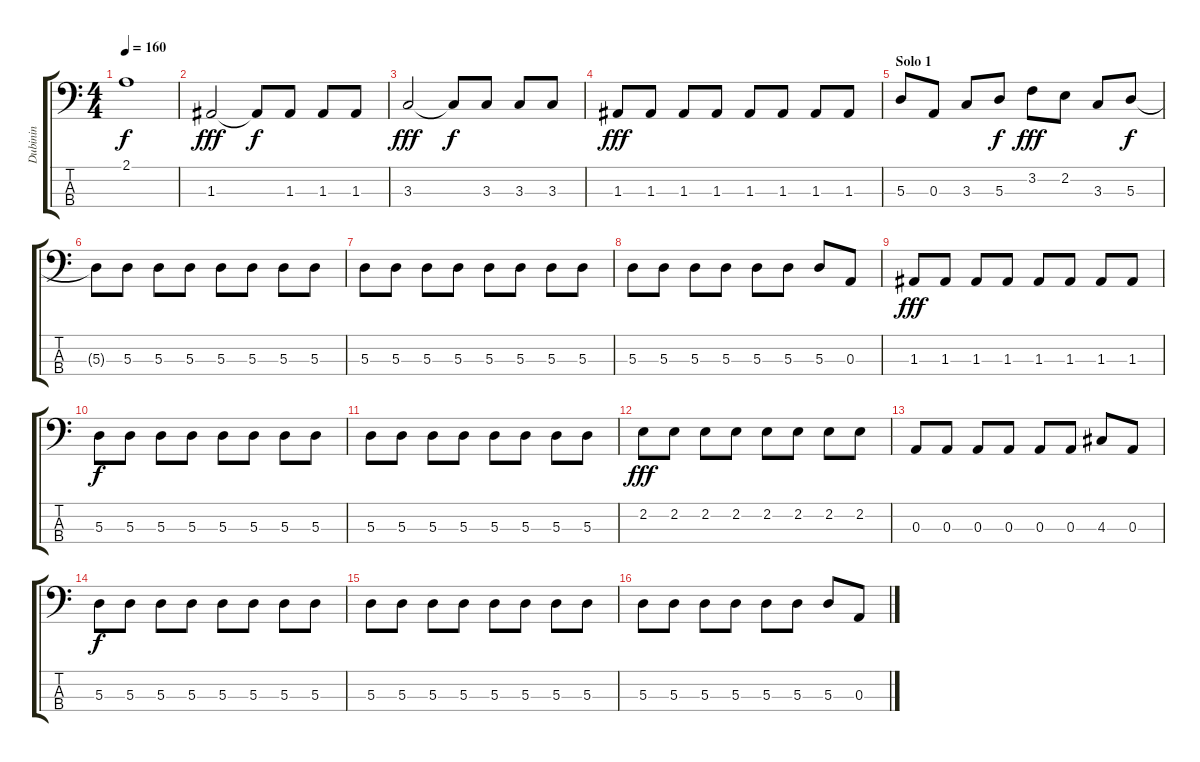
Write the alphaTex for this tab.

\track ("Dubinin" "Dubinin") {instrument electricbassfinger}
\staff {score tabs}
\tuning (G2 D2 A1 E1) {hide}
\ts (4 4)
\tempo 160
\clef f4
\ks c
2.1{t}.1{dy f} |
1.3.2{dy fff} 1.3{t}.8{dy f} 1.3.8 1.3.8 1.3.8 |
3.3.2{dy fff} 3.3{t}.8{dy f} 3.3.8 3.3.8 3.3.8 |
1.3.8{dy fff} 1.3.8 1.3.8 1.3.8 1.3.8 1.3.8 1.3.8 1.3.8 |
\section ("" "Solo 1")
5.3.8 0.3.8 3.3.8 5.3.8{dy f} 3.2.8{dy fff} 2.2.8 3.3.8 5.3.8{dy f} |
5.3{t}.8 5.3.8 5.3.8 5.3.8 5.3.8 5.3.8 5.3.8 5.3.8 |
5.3.8 5.3.8 5.3.8 5.3.8 5.3.8 5.3.8 5.3.8 5.3.8 |
5.3.8 5.3.8 5.3.8 5.3.8 5.3.8 5.3.8 5.3.8 0.3.8 |
1.3.8{dy fff} 1.3.8 1.3.8 1.3.8 1.3.8 1.3.8 1.3.8 1.3.8 |
5.3.8{dy f} 5.3.8 5.3.8 5.3.8 5.3.8 5.3.8 5.3.8 5.3.8 |
5.3.8 5.3.8 5.3.8 5.3.8 5.3.8 5.3.8 5.3.8 5.3.8 |
2.2.8{dy fff} 2.2.8 2.2.8 2.2.8 2.2.8 2.2.8 2.2.8 2.2.8 |
0.3.8 0.3.8 0.3.8 0.3.8 0.3.8 0.3.8 4.3.8 0.3.8 |
5.3.8{dy f} 5.3.8 5.3.8 5.3.8 5.3.8 5.3.8 5.3.8 5.3.8 |
5.3.8 5.3.8 5.3.8 5.3.8 5.3.8 5.3.8 5.3.8 5.3.8 |
5.3.8 5.3.8 5.3.8 5.3.8 5.3.8 5.3.8 5.3.8 0.3.8
